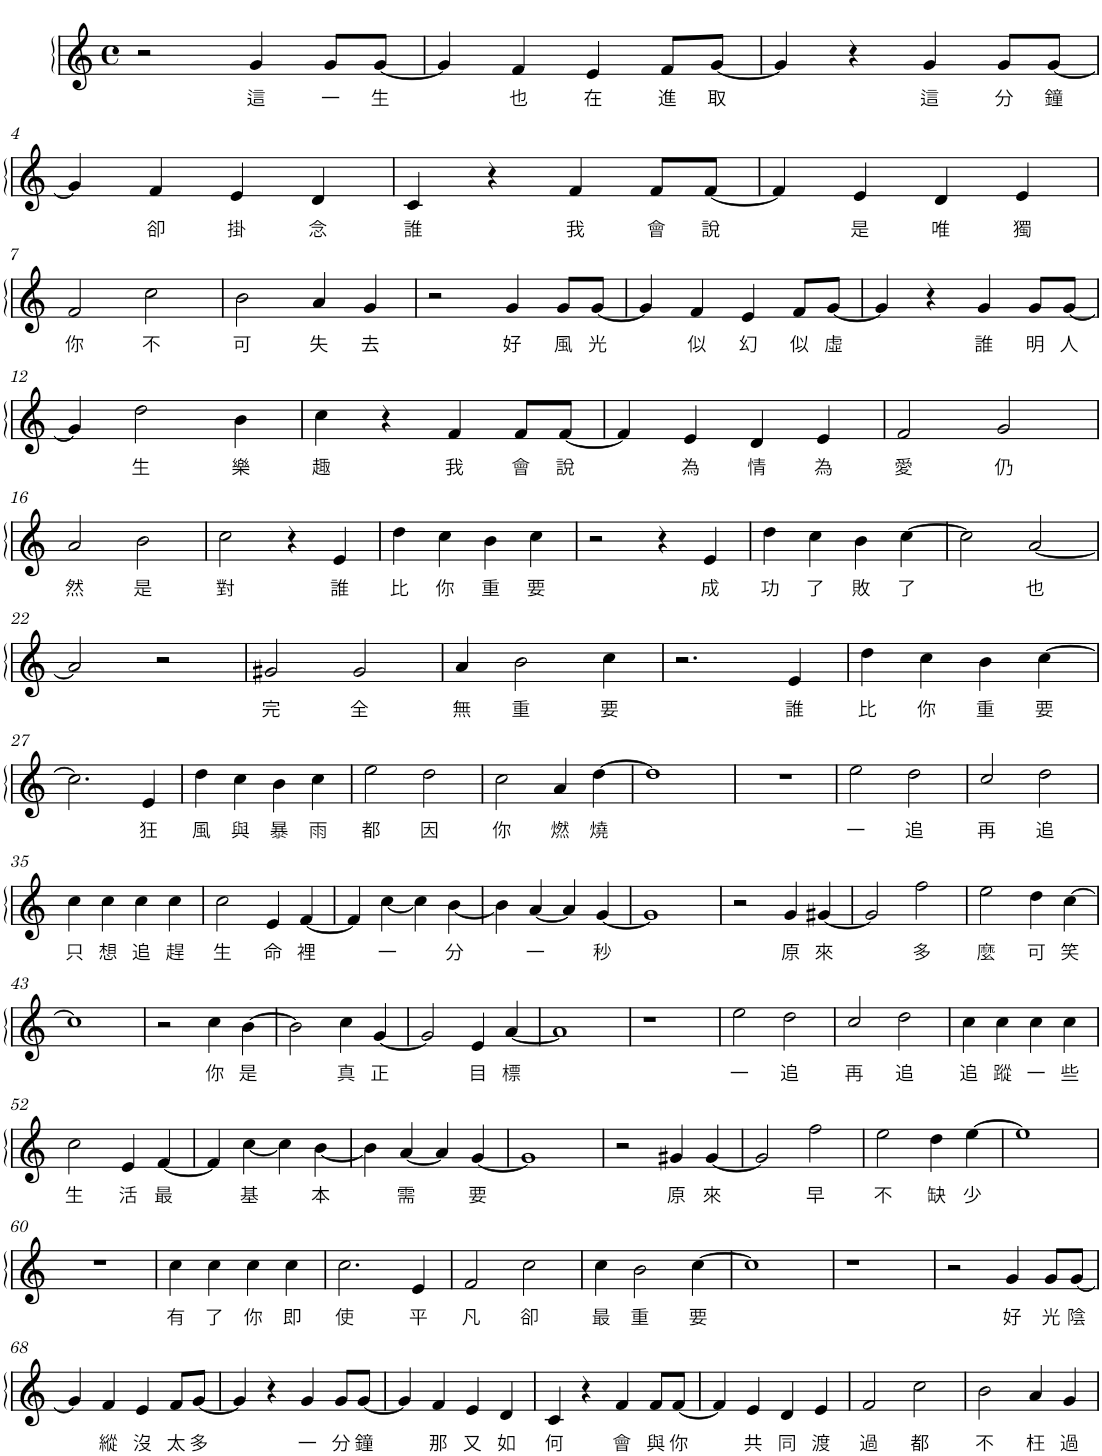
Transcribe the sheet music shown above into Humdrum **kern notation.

**kern	**text
*part1	*part1
*staff1	*staff1
*I"Piano	*
*I'Pno	*
*clefG2	*
*k[]	*
*M4/4	*
*met(c)	*
=1	=1
2r	.
!	!LO:LY:b
4g/	這
!	!LO:LY:b
8g/L	一
!	!LO:LY:b
[<8g/J	生
=2	=2
4g/]	.
!	!LO:LY:b
4f/	也
!	!LO:LY:b
4e/	在
!	!LO:LY:b
8f/L	進
!	!LO:LY:b
[8g/J	取
=3	=3
4g/]	.
4r	.
!	!LO:LY:b
4g/	這
!	!LO:LY:b
8g/L	分
!	!LO:LY:b
[<8g/J	鐘
!!LO:LB:g=z
=4	=4
4g/]	.
!	!LO:LY:b
4f/	卻
!	!LO:LY:b
4e/	掛
!	!LO:LY:b
4d/	念
=5	=5
!	!LO:LY:b
4c/	誰
4r	.
!	!LO:LY:b
4f/	我
!	!LO:LY:b
8f/L	會
!	!LO:LY:b
[<8f/J	說
=6	=6
4f/]	.
!	!LO:LY:b
4e/	是
!	!LO:LY:b
4d/	唯
!	!LO:LY:b
4e/	獨
!!LO:LB:g=z
=7	=7
!	!LO:LY:b
2f/	你
!	!LO:LY:b
2cc\	不
=8	=8
!	!LO:LY:b
2b\	可
!	!LO:LY:b
4a/	失
!	!LO:LY:b
4g/	去
=9	=9
2r	.
!	!LO:LY:b
4g/	好
!	!LO:LY:b
8g/L	風
!	!LO:LY:b
[<8g/J	光
=10	=10
4g/]	.
!	!LO:LY:b
4f/	似
!	!LO:LY:b
4e/	幻
!	!LO:LY:b
8f/L	似
!	!LO:LY:b
[<8g/J	虛
=11	=11
4g/]	.
4r	.
!	!LO:LY:b
4g/	誰
!	!LO:LY:b
8g/L	明
!	!LO:LY:b
[<8g/J	人
!!LO:LB:g=z
=12	=12
4g/]	.
!	!LO:LY:b
2dd\	生
!	!LO:LY:b
4b\	樂
=13	=13
!	!LO:LY:b
4cc\	趣
4r	.
!	!LO:LY:b
4f/	我
!	!LO:LY:b
8f/L	會
!	!LO:LY:b
[<8f/J	說
=14	=14
4f/]	.
!	!LO:LY:b
4e/	為
!	!LO:LY:b
4d/	情
!	!LO:LY:b
4e/	為
=15	=15
!	!LO:LY:b
2f/	愛
!	!LO:LY:b
2g/	仍
!!LO:LB:g=z
=16	=16
!	!LO:LY:b
2a/	然
!	!LO:LY:b
2b\	是
=17	=17
!	!LO:LY:b
2cc\	對
4r	.
!	!LO:LY:b
4e/	誰
=18	=18
!	!LO:LY:b
4dd\	比
!	!LO:LY:b
4cc\	你
!	!LO:LY:b
4b\	重
!	!LO:LY:b
4cc\	要
=19	=19
2r	.
4r	.
!	!LO:LY:b
4e/	成
=20	=20
!	!LO:LY:b
4dd\	功
!	!LO:LY:b
4cc\	了
!	!LO:LY:b
4b\	敗
!	!LO:LY:b
[>4cc\	了
=21	=21
2cc\]	.
!	!LO:LY:b
[2a/	也
!!LO:LB:g=z
=22	=22
2a/]	.
2r	.
=23	=23
!	!LO:LY:b
2g#X/	完
!	!LO:LY:b
2g#/	全
=24	=24
!	!LO:LY:b
4a/	無
!	!LO:LY:b
2b\	重
!	!LO:LY:b
4cc\	要
=25	=25
2.r	.
!	!LO:LY:b
4e/	誰
=26	=26
!	!LO:LY:b
4dd\	比
!	!LO:LY:b
4cc\	你
!	!LO:LY:b
4b\	重
!	!LO:LY:b
[>4cc\	要
!!LO:LB:g=z
=27	=27
2.cc\]	.
!	!LO:LY:b
4e/	狂
=28	=28
!	!LO:LY:b
4dd\	風
!	!LO:LY:b
4cc\	與
!	!LO:LY:b
4b\	暴
!	!LO:LY:b
4cc\	雨
=29	=29
!	!LO:LY:b
2ee\	都
!	!LO:LY:b
2dd\	因
=30	=30
!	!LO:LY:b
2cc\	你
!	!LO:LY:b
4a/	燃
!	!LO:LY:b
[>4dd\	燒
=31	=31
1dd]	.
=32	=32
1r	.
=33	=33
!	!LO:LY:b
2ee\	一
!	!LO:LY:b
2dd\	追
=34	=34
!	!LO:LY:b
2cc/	再
!	!LO:LY:b
2dd\	追
!!LO:LB:g=z
=35	=35
!	!LO:LY:b
4cc\	只
!	!LO:LY:b
4cc\	想
!	!LO:LY:b
4cc\	追
!	!LO:LY:b
4cc\	趕
=36	=36
!	!LO:LY:b
2cc\	生
!	!LO:LY:b
4e/	命
!	!LO:LY:b
[<4f/	裡
=37	=37
4f/]	.
!	!LO:LY:b
[<4cc\	一
4cc\]	.
!	!LO:LY:b
[<4b\	分
=38	=38
4b\]	.
!	!LO:LY:b
[<4a/	一
4a/]	.
!	!LO:LY:b
[<4g/	秒
=39	=39
1g]	.
=40	=40
2r	.
!	!LO:LY:b
4g/	原
!	!LO:LY:b
[<4g#X/	來
=41	=41
2g#/]	.
!	!LO:LY:b
2ff\	多
=42	=42
!	!LO:LY:b
2ee\	麼
!	!LO:LY:b
4dd\	可
!	!LO:LY:b
[4cc\	笑
!!LO:LB:g=z
=43	=43
1cc]	.
=44	=44
2r	.
!	!LO:LY:b
4cc\	你
!	!LO:LY:b
[>4b\	是
=45	=45
2b\]	.
!	!LO:LY:b
4cc\	真
!	!LO:LY:b
[<4g/	正
=46	=46
2g/]	.
!	!LO:LY:b
4e/	目
!	!LO:LY:b
[<4a/	標
=47	=47
1a]	.
=48	=48
1r	.
=49	=49
!	!LO:LY:b
2ee\	一
!	!LO:LY:b
2dd\	追
=50	=50
!	!LO:LY:b
2cc/	再
!	!LO:LY:b
2dd\	追
=51	=51
!	!LO:LY:b
4cc\	追
!	!LO:LY:b
4cc\	蹤
!	!LO:LY:b
4cc\	一
!	!LO:LY:b
4cc\	些
!!LO:LB:g=z
=52	=52
!	!LO:LY:b
2cc\	生
!	!LO:LY:b
4e/	活
!	!LO:LY:b
[4f/	最
=53	=53
4f/]	.
!	!LO:LY:b
[<4cc\	基
4cc\]	.
!	!LO:LY:b
[<4b\	本
=54	=54
4b\]	.
!	!LO:LY:b
[<4a/	需
4a/]	.
!	!LO:LY:b
[<4g/	要
=55	=55
1g]	.
=56	=56
2r	.
!	!LO:LY:b
4g#X/	原
!	!LO:LY:b
[<4g#/	來
=57	=57
2g#/]	.
!	!LO:LY:b
2ff\	早
=58	=58
!	!LO:LY:b
2ee\	不
!	!LO:LY:b
4dd\	缺
!	!LO:LY:b
[>4ee\	少
=59	=59
1ee]	.
!!LO:LB:g=z
=60	=60
1r	.
=61	=61
!	!LO:LY:b
4cc\	有
!	!LO:LY:b
4cc\	了
!	!LO:LY:b
4cc\	你
!	!LO:LY:b
4cc\	即
=62	=62
!	!LO:LY:b
2.cc\	使
!	!LO:LY:b
4e/	平
=63	=63
!	!LO:LY:b
2f/	凡
!	!LO:LY:b
2cc\	卻
=64	=64
!	!LO:LY:b
4cc\	最
!	!LO:LY:b
2b\	重
!	!LO:LY:b
[>4cc\	要
=65	=65
1cc]	.
=66	=66
1r	.
=67	=67
2r	.
!	!LO:LY:b
4g/	好
!	!LO:LY:b
8g/L	光
!	!LO:LY:b
[<8g/J	陰
!!LO:LB:g=z
=68	=68
4g/]	.
!	!LO:LY:b
4f/	縱
!	!LO:LY:b
4e/	沒
!	!LO:LY:b
8f/L	太
!	!LO:LY:b
[8g/J	多
=69	=69
4g/]	.
4r	.
!	!LO:LY:b
4g/	一
!	!LO:LY:b
8g/L	分
!	!LO:LY:b
[<8g/J	鐘
=70	=70
4g/]	.
!	!LO:LY:b
4f/	那
!	!LO:LY:b
4e/	又
!	!LO:LY:b
4d/	如
=71	=71
!	!LO:LY:b
4c/	何
4r	.
!	!LO:LY:b
4f/	會
!	!LO:LY:b
8f/L	與
!	!LO:LY:b
[<8f/J	你
=72	=72
4f/]	.
!	!LO:LY:b
4e/	共
!	!LO:LY:b
4d/	同
!	!LO:LY:b
4e/	渡
=73	=73
!	!LO:LY:b
2f/	過
!	!LO:LY:b
2cc\	都
=74	=74
!	!LO:LY:b
2b\	不
!	!LO:LY:b
4a/	枉
!	!LO:LY:b
4g/	過
=	=
*-	*-
